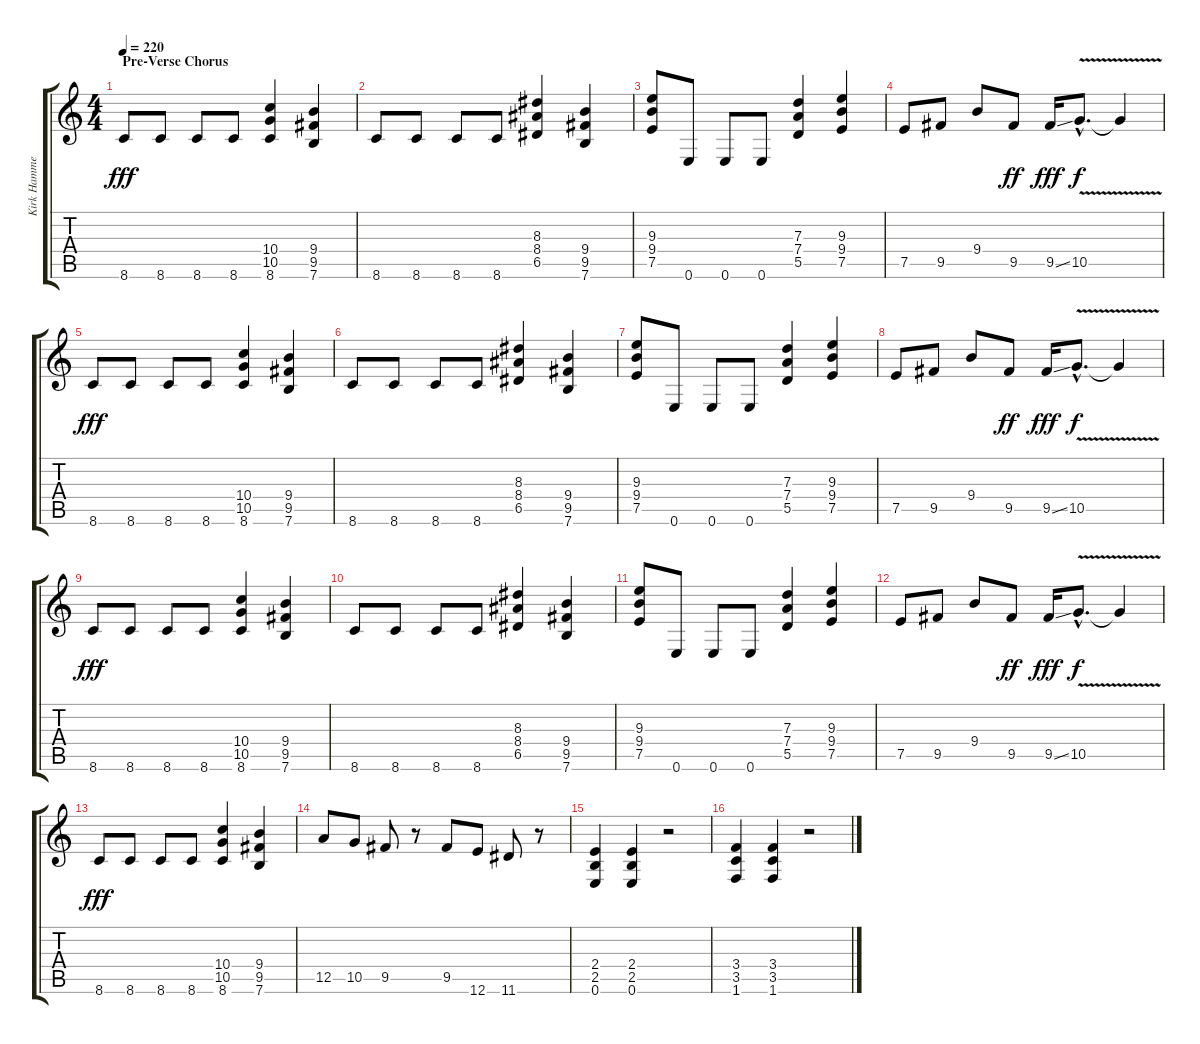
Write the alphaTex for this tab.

\track ("Kirk Hammet" "Kirk Hamme") {instrument distortionguitar}
\staff {score tabs}
\tuning (E4 B3 G3 D3 A2 E2) {hide}
\ts (4 4)
\section ("" " Pre-Verse Chorus")
\tempo 220
\clef g2
\ks c
8.6.8{dy fff} 8.6.8 8.6.8 8.6.8 (10.4 10.5 8.6).4 (9.4 9.5 7.6).4 |
8.6.8 8.6.8 8.6.8 8.6.8 (8.3 8.4 6.5).4 (9.4 9.5 7.6).4 |
(9.3 9.4 7.5).8 0.6.8 0.6.8 0.6.8 (7.3 7.4 5.5).4 (9.3 9.4 7.5).4 |
7.5.8 9.5.8 9.4.8 9.5.8{dy ff} 9.5{ss}.16{dy fff} 10.5{v hac}.8{d dy f} 10.5{t}.4 |
8.6.8{dy fff} 8.6.8 8.6.8 8.6.8 (10.4 10.5 8.6).4 (9.4 9.5 7.6).4 |
8.6.8 8.6.8 8.6.8 8.6.8 (8.3 8.4 6.5).4 (9.4 9.5 7.6).4 |
(9.3 9.4 7.5).8 0.6.8 0.6.8 0.6.8 (7.3 7.4 5.5).4 (9.3 9.4 7.5).4 |
7.5.8 9.5.8 9.4.8 9.5.8{dy ff} 9.5{ss}.16{dy fff} 10.5{v hac}.8{d dy f} 10.5{t}.4 |
8.6.8{dy fff} 8.6.8 8.6.8 8.6.8 (10.4 10.5 8.6).4 (9.4 9.5 7.6).4 |
8.6.8 8.6.8 8.6.8 8.6.8 (8.3 8.4 6.5).4 (9.4 9.5 7.6).4 |
(9.3 9.4 7.5).8 0.6.8 0.6.8 0.6.8 (7.3 7.4 5.5).4 (9.3 9.4 7.5).4 |
7.5.8 9.5.8 9.4.8 9.5.8{dy ff} 9.5{ss}.16{dy fff} 10.5{v hac}.8{d dy f} 10.5{t}.4 |
8.6.8{dy fff} 8.6.8 8.6.8 8.6.8 (10.4 10.5 8.6).4 (9.4 9.5 7.6).4 |
12.5.8 10.5.8 9.5.8 r.8 9.5.8 12.6.8 11.6.8 r.8 |
(2.4 2.5 0.6).4 (2.4 2.5 0.6).4 r.2 |
(3.4 3.5 1.6).4 (3.4 3.5 1.6).4 r.2
